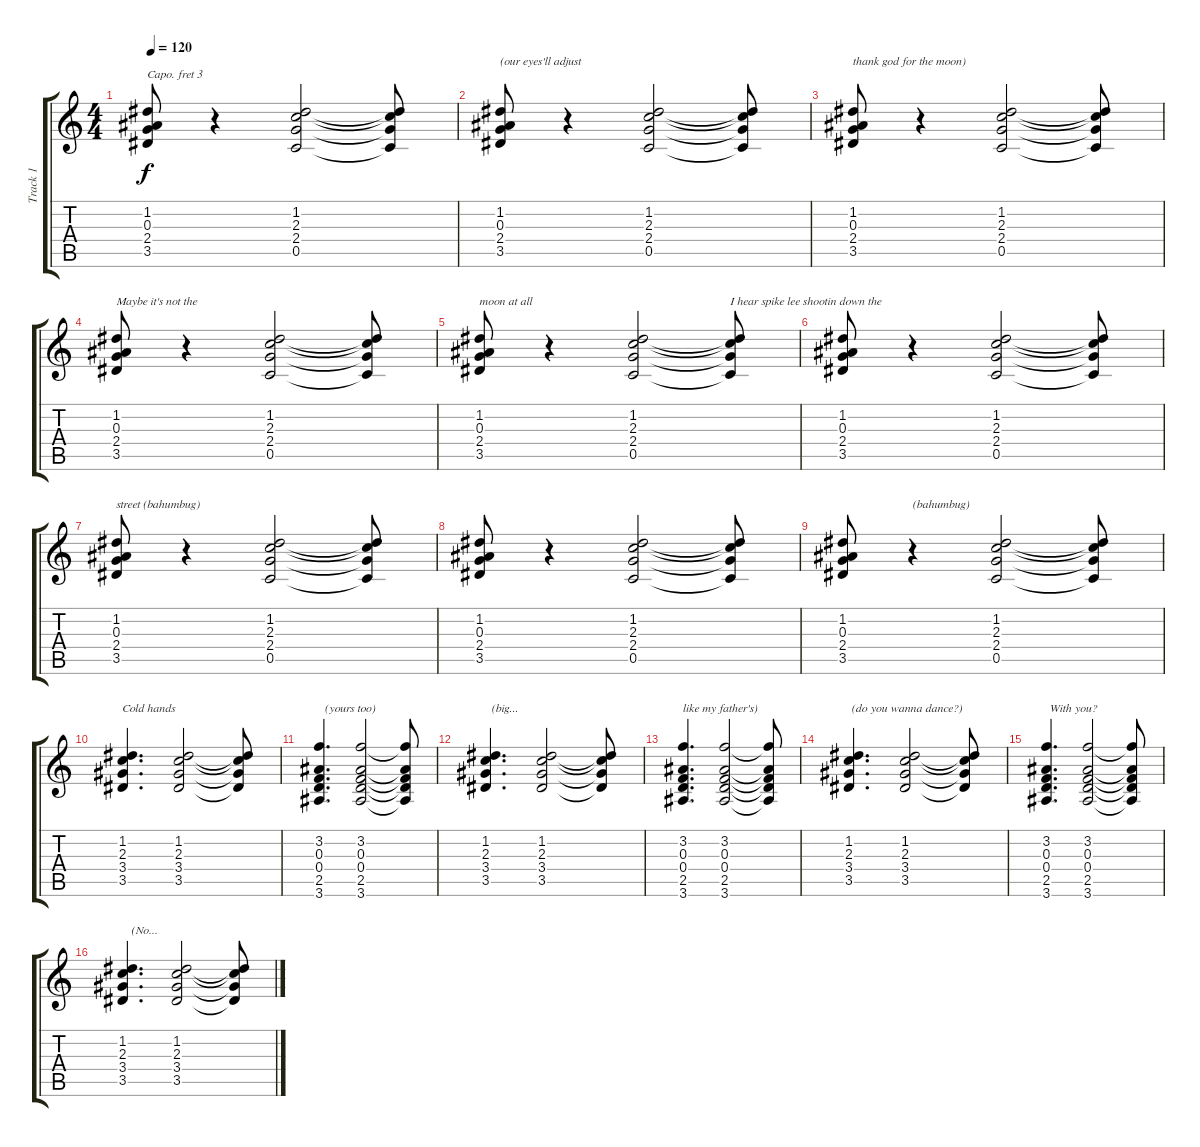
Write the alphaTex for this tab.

\track ("Track 1" "Track 1") {instrument acousticguitarsteel}
\staff {score tabs}
\capo 3
\tuning (E4 B3 G3 D3 A2 E2) {hide}
\ts (4 4)
\tempo 120
\clef g2
\ks c
(1.2 0.3 2.4 3.5).8{dy f} r.4 (1.2 2.3 2.4 0.5).2 (1.2{t} 2.3{t} 2.4{t} 0.5{t}).8 |
(1.2 0.3 2.4 3.5).8{txt "(our eyes'll adjust"} r.4 (1.2 2.3 2.4 0.5).2 (1.2{t} 2.3{t} 2.4{t} 0.5{t}).8 |
(1.2 0.3 2.4 3.5).8{txt "thank god for the moon)"} r.4 (1.2 2.3 2.4 0.5).2 (1.2{t} 2.3{t} 2.4{t} 0.5{t}).8 |
(1.2 0.3 2.4 3.5).8{txt "Maybe it's not the"} r.4 (1.2 2.3 2.4 0.5).2 (1.2{t} 2.3{t} 2.4{t} 0.5{t}).8 |
(1.2 0.3 2.4 3.5).8{txt "moon at all"} r.4 (1.2 2.3 2.4 0.5).2 (1.2{t} 2.3{t} 2.4{t} 0.5{t}).8{txt "I hear spike lee shootin down the"} |
(1.2 0.3 2.4 3.5).8 r.4 (1.2 2.3 2.4 0.5).2 (1.2{t} 2.3{t} 2.4{t} 0.5{t}).8 |
(1.2 0.3 2.4 3.5).8{txt "street (bahumbug)"} r.4 (1.2 2.3 2.4 0.5).2 (1.2{t} 2.3{t} 2.4{t} 0.5{t}).8 |
(1.2 0.3 2.4 3.5).8 r.4 (1.2 2.3 2.4 0.5).2 (1.2{t} 2.3{t} 2.4{t} 0.5{t}).8 |
(1.2 0.3 2.4 3.5).8 r.4{txt "(bahumbug)"} (1.2 2.3 2.4 0.5).2 (1.2{t} 2.3{t} 2.4{t} 0.5{t}).8 |
(1.2 2.3 3.4 3.5).4{d txt "Cold hands"} (1.2 2.3 3.4 3.5).2 (1.2{t} 2.3{t} 3.4{t} 3.5{t}).8 |
(3.2 0.3 0.4 2.5 3.6).4{d txt "  (yours too)"} (3.2 0.3 0.4 2.5 3.6).2 (3.2{t} 0.3{t} 0.4{t} 2.5{t} 3.6{t}).8 |
(1.2 2.3 3.4 3.5).4{d txt "  (big..."} (1.2 2.3 3.4 3.5).2 (1.2{t} 2.3{t} 3.4{t} 3.5{t}).8 |
(3.2 0.3 0.4 2.5 3.6).4{d txt "like my father's)"} (3.2 0.3 0.4 2.5 3.6).2 (3.2{t} 0.3{t} 0.4{t} 2.5{t} 3.6{t}).8 |
(1.2 2.3 3.4 3.5).4{d txt " (do you wanna dance?)"} (1.2 2.3 3.4 3.5).2 (1.2{t} 2.3{t} 3.4{t} 3.5{t}).8 |
(3.2 0.3 0.4 2.5 3.6).4{d txt " With you?"} (3.2 0.3 0.4 2.5 3.6).2 (3.2{t} 0.3{t} 0.4{t} 2.5{t} 3.6{t}).8 |
(1.2 2.3 3.4 3.5).4{d txt "   (No..."} (1.2 2.3 3.4 3.5).2 (1.2{t} 2.3{t} 3.4{t} 3.5{t}).8
